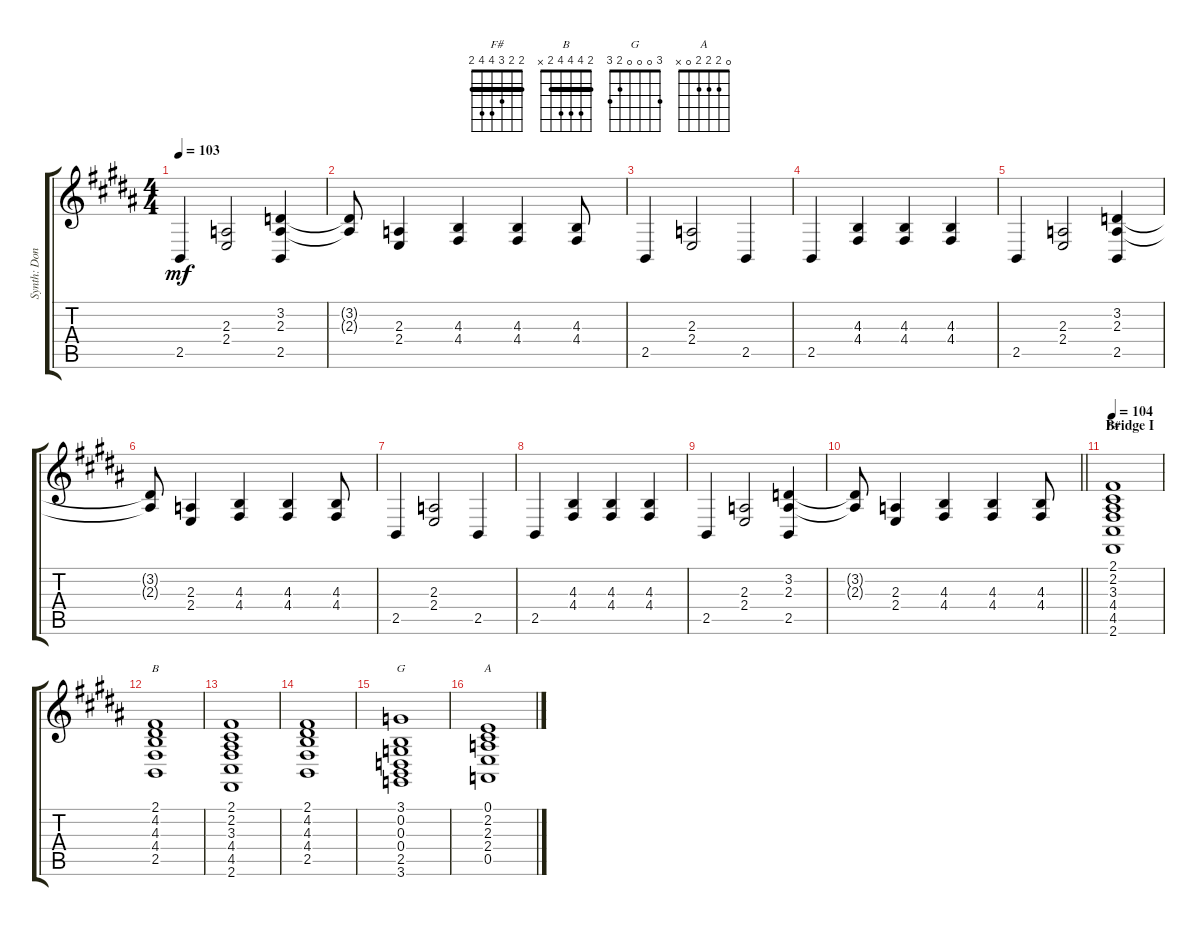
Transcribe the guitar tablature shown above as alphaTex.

\track ("Synth: Don" "Synth: Don") {instrument pad3polysynth}
\staff {score tabs}
\tuning (E4 B3 G3 D3 A2 E2) {hide}
\chord ("F#" 2 2 3 4 4 2) {barre 2}
\chord ("B" 2 4 4 4 2 x) {barre 2}
\chord ("G" 3 0 0 0 2 3)
\chord ("A" 0 2 2 2 0 x)
\ts (4 4)
\tempo 103
\clef g2
\ks b
2.5.4{dy mf} (2.3 2.4).2 (3.2 2.3 2.5).4 |
(3.2{t} 2.3{t}).8 (2.3 2.4).4 (4.3 4.4).4 (4.3 4.4).4 (4.3 4.4).8 |
2.5.4 (2.3 2.4).2 2.5.4 |
2.5.4 (4.3 4.4).4 (4.3 4.4).4 (4.3 4.4).4 |
2.5.4 (2.3 2.4).2 (3.2 2.3 2.5).4 |
(3.2{t} 2.3{t}).8 (2.3 2.4).4 (4.3 4.4).4 (4.3 4.4).4 (4.3 4.4).8 |
2.5.4 (2.3 2.4).2 2.5.4 |
2.5.4 (4.3 4.4).4 (4.3 4.4).4 (4.3 4.4).4 |
2.5.4 (2.3 2.4).2 (3.2 2.3 2.5).4 |
\barLineRight lightlight
(3.2{t} 2.3{t}).8 (2.3 2.4).4 (4.3 4.4).4 (4.3 4.4).4 (4.3 4.4).8 |
\section ("" "Bridge I")
\tempo 104
(2.1 2.2 3.3 4.4 4.5 2.6).1{ch "F#"} |
(2.1 4.2 4.3 4.4 2.5).1{ch "B"} |
(2.1 2.2 3.3 4.4 4.5 2.6).1 |
(2.1 4.2 4.3 4.4 2.5).1 |
(3.1 0.2 0.3 0.4 2.5 3.6).1{ch "G"} |
(0.1 2.2 2.3 2.4 0.5).1{ch "A"}
